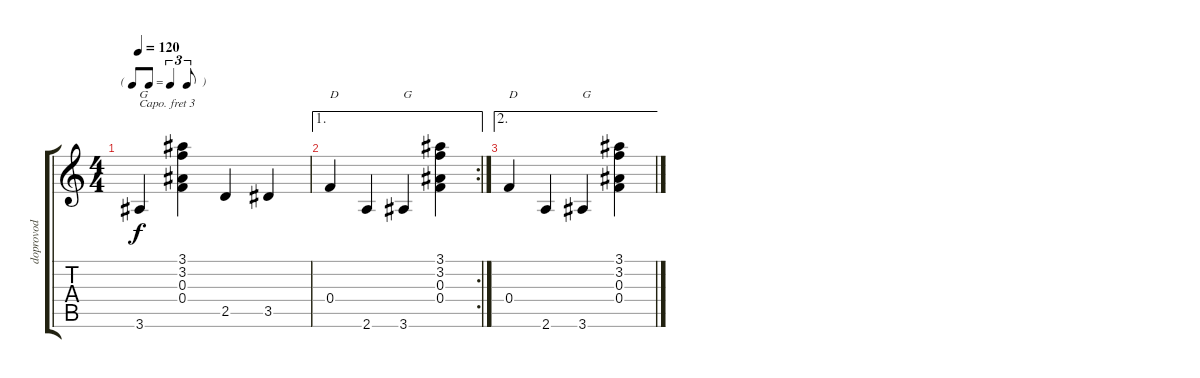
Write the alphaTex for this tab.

\track ("doprovod" "doprovod") {instrument acousticguitarsteel}
\staff {score tabs}
\capo 3
\tuning (E4 B3 G3 D3 A2 E2) {hide}
\ts (4 4)
\tf triplet8th
\tempo 120
\clef g2
\ks c
3.6.4{txt "G" dy f} (3.1 3.2 0.3 0.4).4 2.5.4 3.5.4 |
\ae 1
\rc 2
0.4.4{txt "D"} 2.6.4 3.6.4{txt "G"} (3.1 3.2 0.3 0.4).4 |
\ae 2
0.4.4{txt "D"} 2.6.4 3.6.4{txt "G"} (3.1 3.2 0.3 0.4).4
